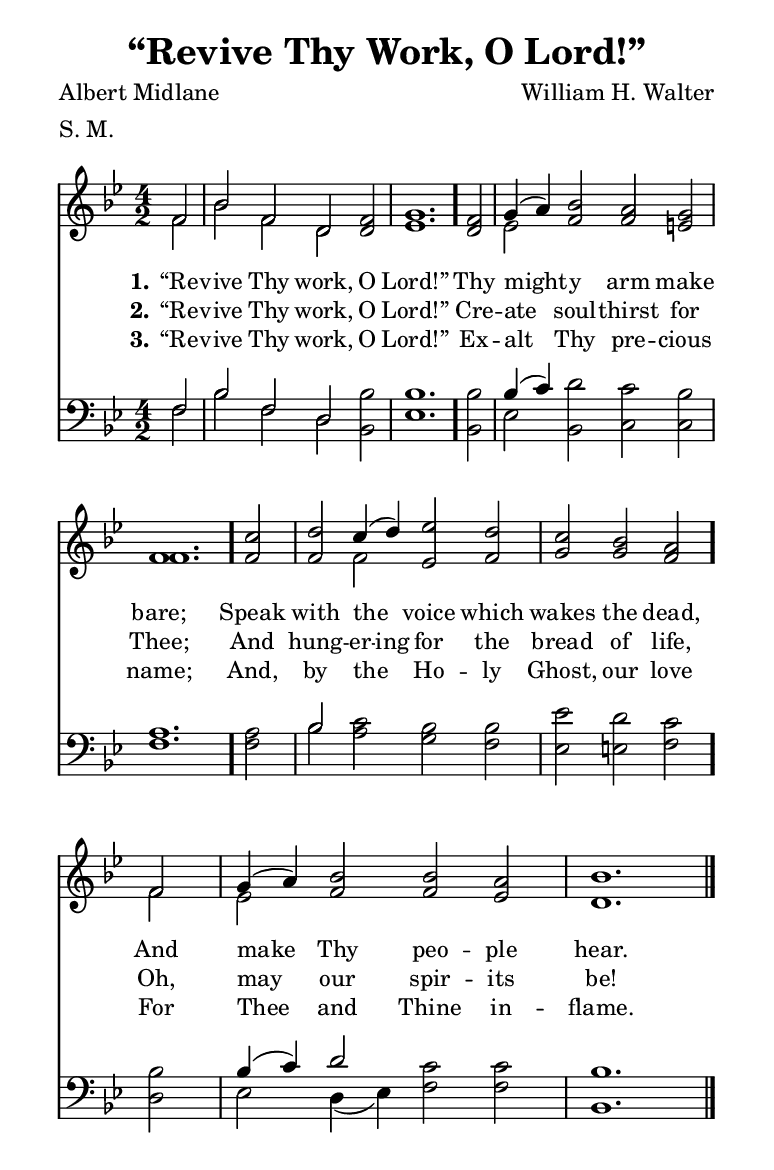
\include "common/global.ily"
\paper {
  \include "common/paper.ily"
  ragged-bottom = ##t
}

\header{
  hymnnumber = "377"
  title = "“Revive Thy Work, O Lord!”"
  tunename = "Festal Song"
  meter = "S. M."
  poet = "Albert Midlane" % see https://hymnary.org/text/revive_thy_work_o_lord_thy_mighty_arm
  composer = "William H. Walter" % see https://hymnary.org/tune/festal_song_walter
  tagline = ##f
}

global = {
  \include "common/overrides.ily"
  \override Staff.TimeSignature.style = #'numbered
  \time 4/2
  \override Score.MetronomeMark.transparent = ##t % hide all fermata changes too
  \tempo 2=80
  \key bes \major
  \partial 2
  \autoBeamOff
}

notesSoprano = {
\global
\relative c' {

  f2 | bes f d f | g1.
  f2 | g4( a) bes2 a g | f1. \eogbreak
  c'2 | d c4( d) ees2 d | c bes a
  f2 | g4( a) bes2 bes a | bes1.

  \bar "|."

}
}

notesAlto = {
\global
\relative e' {

  f2 | bes f d d | ees1.
  d2 | ees f f e | f1.
  f2 | f f ees f | g g f
  f2 | ees f f ees | d1.

}
}

notesTenor = {
\global
\relative a {

  f2 | bes f d bes' | bes1.
  bes2 | bes4( c) d2 c bes | a1.
  a2 | bes c bes bes | ees d c
  bes2 | bes4( c) d2 c c | bes1.

}
}

notesBass = {
\global
\relative f {

  f2 | bes f d bes | ees1.
  bes2 | ees bes c c | f1.
  f2 | bes a g f | ees e f
  d2 | ees d4( ees) f2 f | bes,1.

}
}

wordsA = \lyricmode {
\set stanza = "1."

“Re -- vive Thy work, O Lord!” \bar "."
Thy might -- y arm make bare; \bar "."
Speak with the voice which wakes the dead, \bar "."
And make Thy peo -- ple hear. \bar "."

}

wordsB = \lyricmode {
\set stanza = "2."

“Re -- vive Thy work, O Lord!”
Cre -- ate soul -- thirst for Thee;
And hung -- { \mon } er -- ing { \moff } for the bread of life,
Oh, may our spir -- its be!
}

wordsC = \lyricmode {
\set stanza = "3."

“Re -- vive Thy work, O Lord!”
Ex -- alt Thy pre -- cious name;
And, by the Ho -- ly Ghost, our love
For Thee and Thine in -- flame.

}

wordsD = \markuplist {

\line { “Revive Thy work, O Lord!” }
\line { { \hspace #2 } Give power unto Thy Word, }
\line { Grant that Thy blessed gospel may }
\line { { \hspace #2 } In living faith be heard. }

}

wordsE = \markuplist {

\line { “Revive Thy work, O Lord!” }
\line { { \hspace #2 } And give refreshing showers; }
\line { The glory shall be all Thine own, }
\line { { \hspace #2 } The blessing, Lord, be ours! }

}

\score {
  \context ChoirStaff <<
    \context Staff = upper <<
      \set Staff.autoBeaming = ##f
      \set ChoirStaff.systemStartDelimiter = #'SystemStartBar
      \set ChoirStaff.printPartCombineTexts = ##f
      \partcombine #'(2 . 11) \notesSoprano \notesAlto
      \context NullVoice = sopranos { \voiceOne << \notesSoprano >> }
      \context Lyrics = one   \lyricsto sopranos \wordsA
      \context Lyrics = two   \lyricsto sopranos \wordsB
      \context Lyrics = three \lyricsto sopranos \wordsC
    >>
    \context Staff = men <<
      \set Staff.autoBeaming = ##f
      \clef bass
      \set ChoirStaff.printPartCombineTexts = ##f
      \partcombine #'(2 . 11) \notesTenor \notesBass
    >>
  >>
  \layout {
    \include "common/layout.ily"
  }
  #(cond ((ly:get-option 'eog-midi-permitted) #{ \midi{
    \include "common/midi.ily"
  } #}))
}

\markup { \fontsize #0.3 \column {
  \fill-line { \vcenter \column {
    \vspace #0.7 % not enough space for \vspace #1
    \line{ \bold 4 \column { \wordsD } } \combine \null \vspace #0.4
    \line{ \bold 5 \column { \wordsE } }
    \vspace #0.7 % not enough space for \vspace #1
  } }
  \fill-line { \line { Alternate tune: No. 169. } }
} }

\version "2.19.49"  % necessary for upgrading to future LilyPond versions.

% vi:set et ts=2 sw=2 ai nocindent syntax=lilypond:
